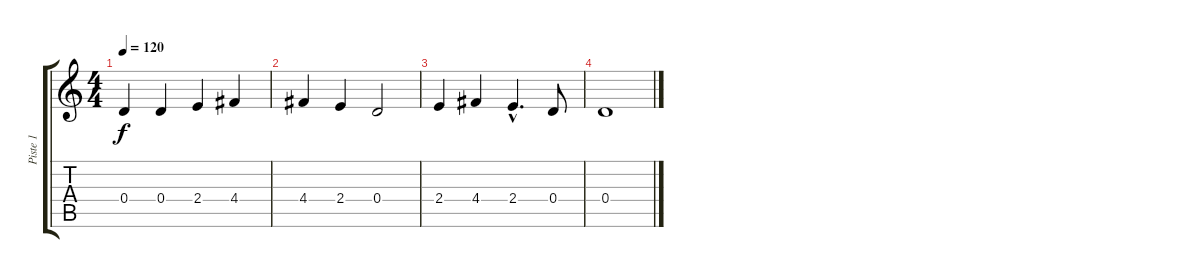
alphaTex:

\track ("Piste 1" "Piste 1") {instrument electricguitarjazz}
\staff {score tabs}
\tuning (E4 B3 G3 D3 A2 E2) {hide}
\ts (4 4)
\tempo 120
\clef g2
\ks c
0.4.4{dy f instrument electricguitarjazz} 0.4.4 2.4.4 4.4.4 |
4.4.4 2.4.4 0.4.2 |
2.4.4 4.4.4 2.4{hac}.4{d} 0.4.8 |
0.4.1
